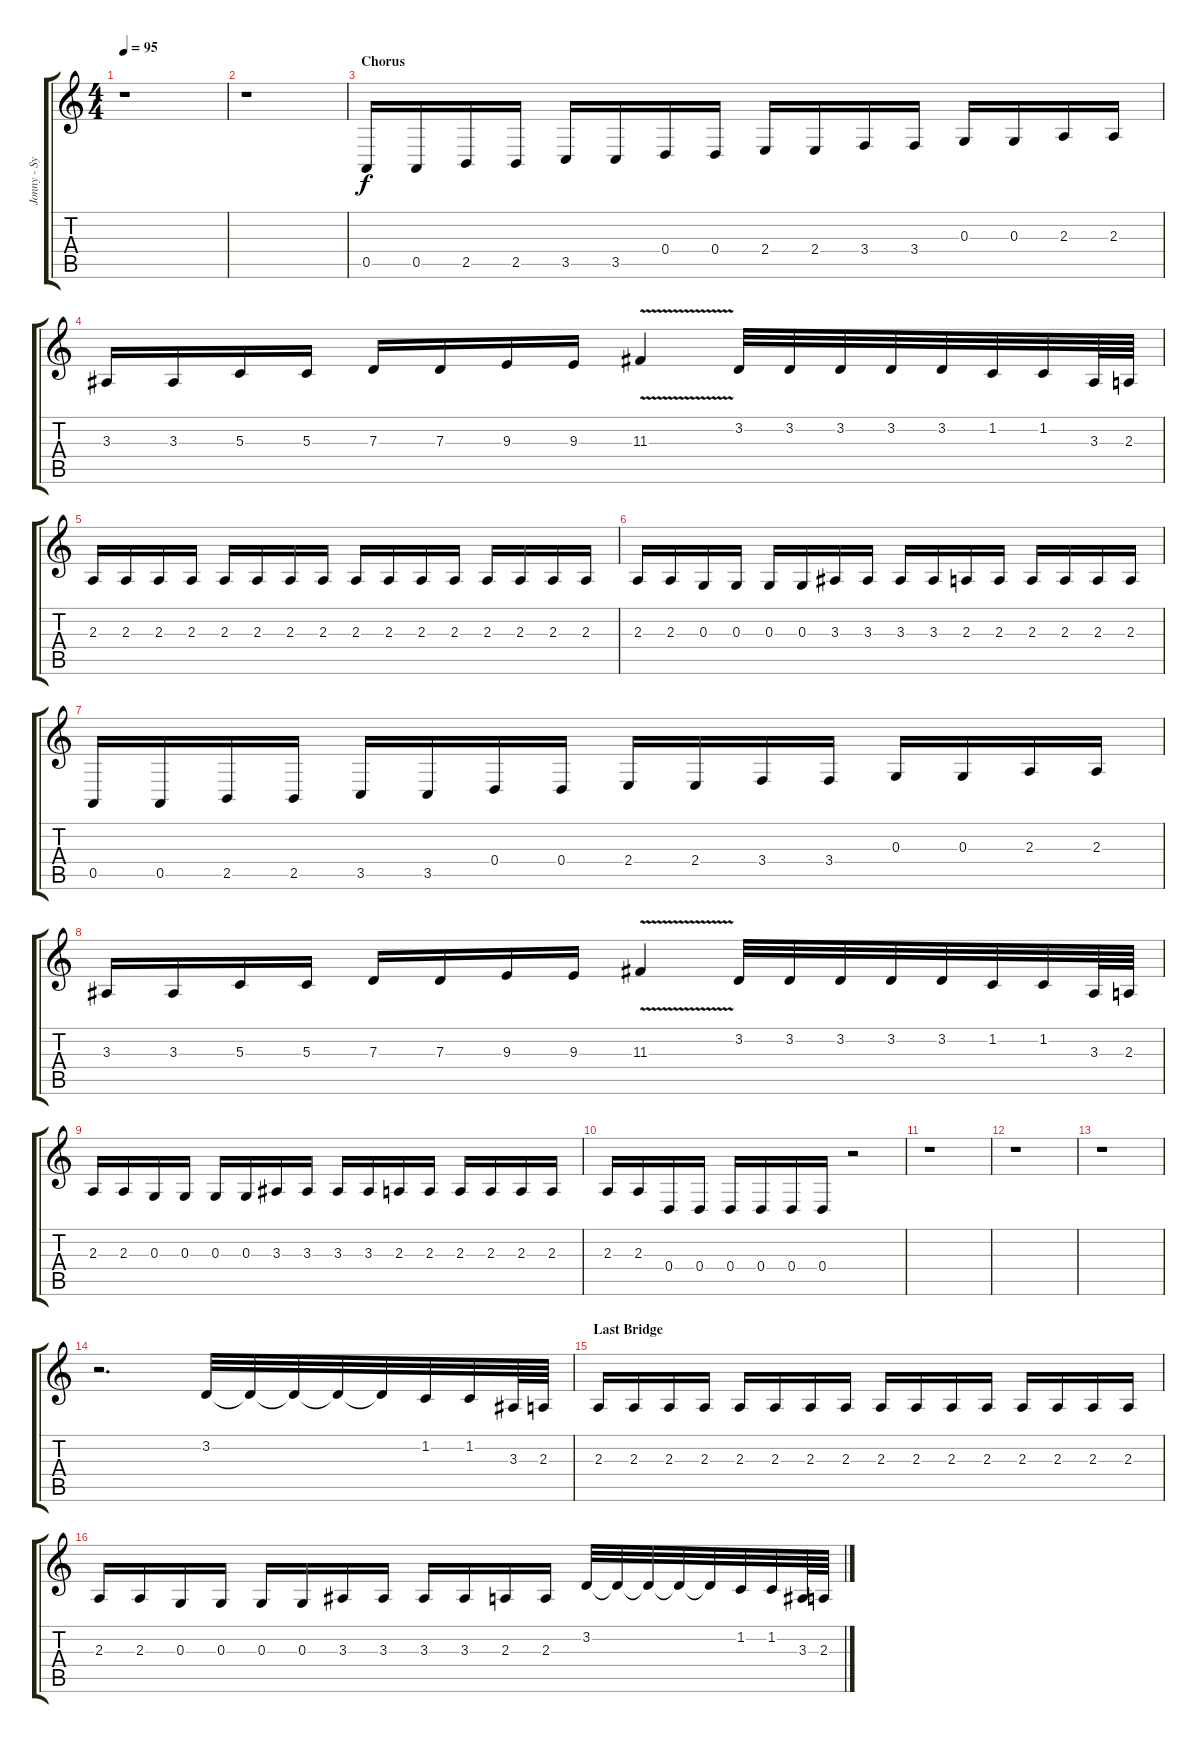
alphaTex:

\track ("Jonny - Synth FX" "Jonny - Sy") {instrument fx7echoes}
\staff {score tabs}
\tuning (E4 B3 G3 D3 A2 E2) {hide}
\ts (4 4)
\tempo 95
\clef g2
\ks c
r.1{dy f} |
r.1 |
\section ("" "Chorus")
0.5.16 0.5.16 2.5.16 2.5.16 3.5.16 3.5.16 0.4.16 0.4.16 2.4.16 2.4.16 3.4.16 3.4.16 0.3.16 0.3.16 2.3.16 2.3.16 |
3.3.16 3.3.16 5.3.16 5.3.16 7.3.16 7.3.16 9.3.16 9.3.16 11.3{v}.4 3.2.32 3.2.32 3.2.32 3.2.32 3.2.32 1.2.32 1.2.32 3.3.64 2.3.64 |
2.3.16 2.3.16 2.3.16 2.3.16 2.3.16 2.3.16 2.3.16 2.3.16 2.3.16 2.3.16 2.3.16 2.3.16 2.3.16 2.3.16 2.3.16 2.3.16 |
2.3.16 2.3.16 0.3.16 0.3.16 0.3.16 0.3.16 3.3.16 3.3.16 3.3.16 3.3.16 2.3.16 2.3.16 2.3.16 2.3.16 2.3.16 2.3.16 |
0.5.16 0.5.16 2.5.16 2.5.16 3.5.16 3.5.16 0.4.16 0.4.16 2.4.16 2.4.16 3.4.16 3.4.16 0.3.16 0.3.16 2.3.16 2.3.16 |
3.3.16 3.3.16 5.3.16 5.3.16 7.3.16 7.3.16 9.3.16 9.3.16 11.3{v}.4 3.2.32 3.2.32 3.2.32 3.2.32 3.2.32 1.2.32 1.2.32 3.3.64 2.3.64 |
2.3.16 2.3.16 0.3.16 0.3.16 0.3.16 0.3.16 3.3.16 3.3.16 3.3.16 3.3.16 2.3.16 2.3.16 2.3.16 2.3.16 2.3.16 2.3.16 |
2.3.16 2.3.16 0.4.16 0.4.16 0.4.16 0.4.16 0.4.16 0.4.16 r.2 |
r.1 |
r.1 |
r.1 |
r.2{d} 3.2.32 3.2{t}.32 3.2{t}.32 3.2{t}.32 3.2{t}.32 1.2.32 1.2.32 3.3.64 2.3.64 |
\section ("" "Last Bridge")
2.3.16 2.3.16 2.3.16 2.3.16 2.3.16 2.3.16 2.3.16 2.3.16 2.3.16 2.3.16 2.3.16 2.3.16 2.3.16 2.3.16 2.3.16 2.3.16 |
2.3.16 2.3.16 0.3.16 0.3.16 0.3.16 0.3.16 3.3.16 3.3.16 3.3.16 3.3.16 2.3.16 2.3.16 3.2.32 3.2{t}.32 3.2{t}.32 3.2{t}.32 3.2{t}.32 1.2.32 1.2.32 3.3.64 2.3.64
